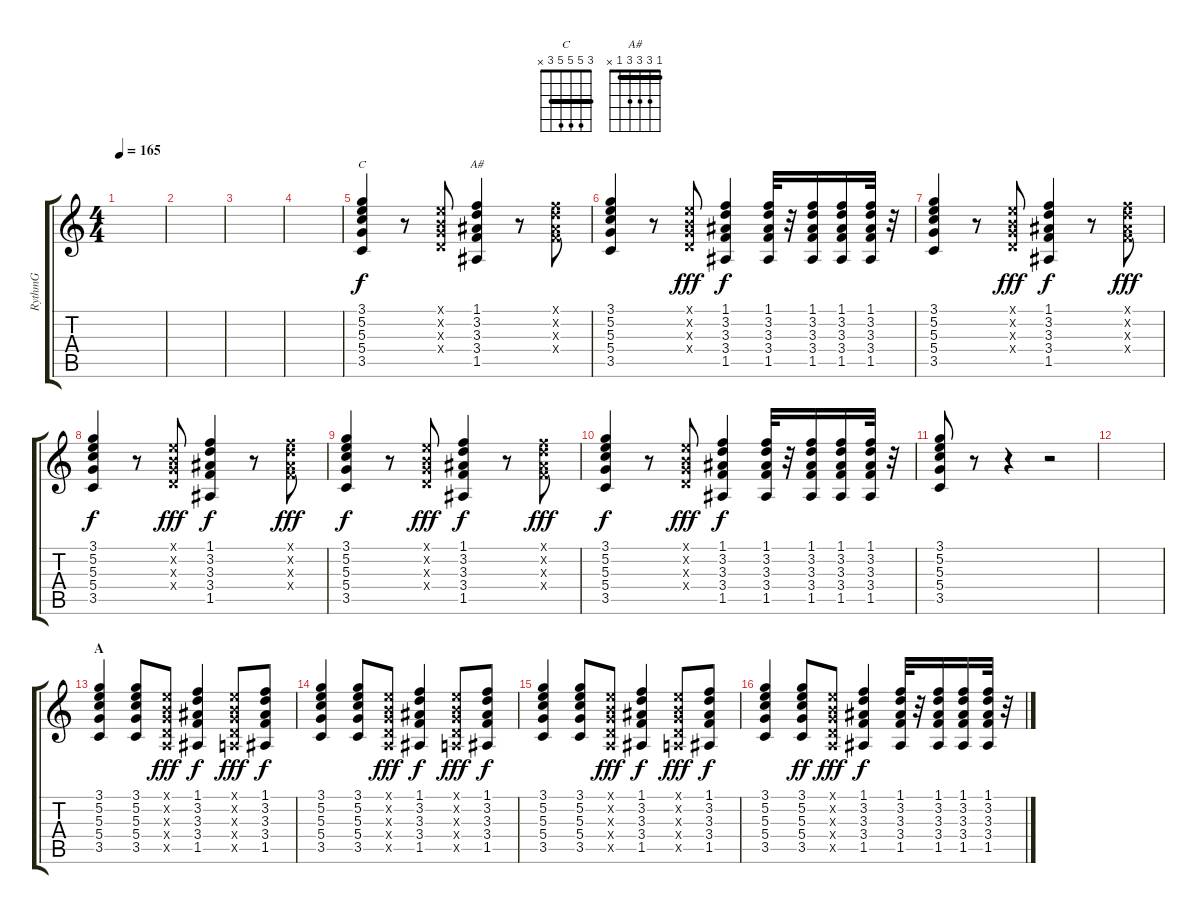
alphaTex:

\track ("RythmG" "RythmG") {instrument acousticguitarsteel}
\staff {score tabs}
\tuning (E4 B3 G3 D3 A2 E2) {hide}
\chord ("C" 3 5 5 5 3 x) {barre 3}
\chord ("A#" 1 3 3 3 1 x) {barre 1}
\ts (4 4)
\tempo 165
\clef g2
\ks c
|
|
|
|
(3.1 5.2 5.3 5.4 3.5).4{ch "C"} r.8 (0.1{x} 0.2{x} 0.3{x} 0.4{x}).8 (1.1 3.2 3.3 3.4 1.5).4{ch "A#"} r.8 (1.1{x} 3.2{x} 3.3{x} 3.4{x}).8 |
(3.1 5.2 5.3 5.4 3.5).4 r.8 (0.1{x} 0.2{x} 0.3{x} 0.4{x}).8{dy fff} (1.1 3.2 3.3 3.4 1.5).4{dy f} (1.1 3.2 3.3 3.4 1.5).32 r.32 (1.1 3.2 3.3 3.4 1.5).16 (1.1 3.2 3.3 3.4 1.5).16 (1.1 3.2 3.3 3.4 1.5).32 r.32 |
(3.1 5.2 5.3 5.4 3.5).4 r.8 (0.1{x} 0.2{x} 0.3{x} 0.4{x}).8{dy fff} (1.1 3.2 3.3 3.4 1.5).4{dy f} r.8 (1.1{x} 3.2{x} 3.3{x} 3.4{x}).8{dy fff} |
(3.1 5.2 5.3 5.4 3.5).4{dy f} r.8 (0.1{x} 0.2{x} 0.3{x} 0.4{x}).8{dy fff} (1.1 3.2 3.3 3.4 1.5).4{dy f} r.8 (1.1{x} 3.2{x} 3.3{x} 3.4{x}).8{dy fff} |
(3.1 5.2 5.3 5.4 3.5).4{dy f} r.8 (0.1{x} 0.2{x} 0.3{x} 0.4{x}).8{dy fff} (1.1 3.2 3.3 3.4 1.5).4{dy f} r.8 (1.1{x} 3.2{x} 3.3{x} 3.4{x}).8{dy fff} |
(3.1 5.2 5.3 5.4 3.5).4{dy f} r.8 (0.1{x} 0.2{x} 0.3{x} 0.4{x}).8{dy fff} (1.1 3.2 3.3 3.4 1.5).4{dy f} (1.1 3.2 3.3 3.4 1.5).32 r.32 (1.1 3.2 3.3 3.4 1.5).16 (1.1 3.2 3.3 3.4 1.5).16 (1.1 3.2 3.3 3.4 1.5).32 r.32 |
(3.1 5.2 5.3 5.4 3.5).8 r.8 r.4 r.2 |
|
\section ("" "A")
(3.1 5.2 5.3 5.4 3.5).4 (3.1 5.2 5.3 5.4 3.5).8 (0.1{x} 0.2{x} 0.3{x} 0.4{x} 0.5{x}).8{dy fff} (1.1 3.2 3.3 3.4 1.5).4{dy f} (0.1{x} 0.2{x} 0.3{x} 0.4{x} 0.5{x}).8{dy fff} (1.1 3.2 3.3 3.4 1.5).8{dy f} |
(3.1 5.2 5.3 5.4 3.5).4 (3.1 5.2 5.3 5.4 3.5).8 (0.1{x} 0.2{x} 0.3{x} 0.4{x} 0.5{x}).8{dy fff} (1.1 3.2 3.3 3.4 1.5).4{dy f} (0.1{x} 0.2{x} 0.3{x} 0.4{x} 0.5{x}).8{dy fff} (1.1 3.2 3.3 3.4 1.5).8{dy f} |
(3.1 5.2 5.3 5.4 3.5).4 (3.1 5.2 5.3 5.4 3.5).8 (0.1{x} 0.2{x} 0.3{x} 0.4{x} 0.5{x}).8{dy fff} (1.1 3.2 3.3 3.4 1.5).4{dy f} (0.1{x} 0.2{x} 0.3{x} 0.4{x} 0.5{x}).8{dy fff} (1.1 3.2 3.3 3.4 1.5).8{dy f} |
(3.1 5.2 5.3 5.4 3.5).4 (3.1 5.2 5.3 5.4 3.5).8{dy ff} (0.1{x} 0.2{x} 0.3{x} 0.4{x} 0.5{x}).8{dy fff} (1.1 3.2 3.3 3.4 1.5).4{dy f} (1.1 3.2 3.3 3.4 1.5).32 r.32 (1.1 3.2 3.3 3.4 1.5).16 (1.1 3.2 3.3 3.4 1.5).16 (1.1 3.2 3.3 3.4 1.5).32 r.32
